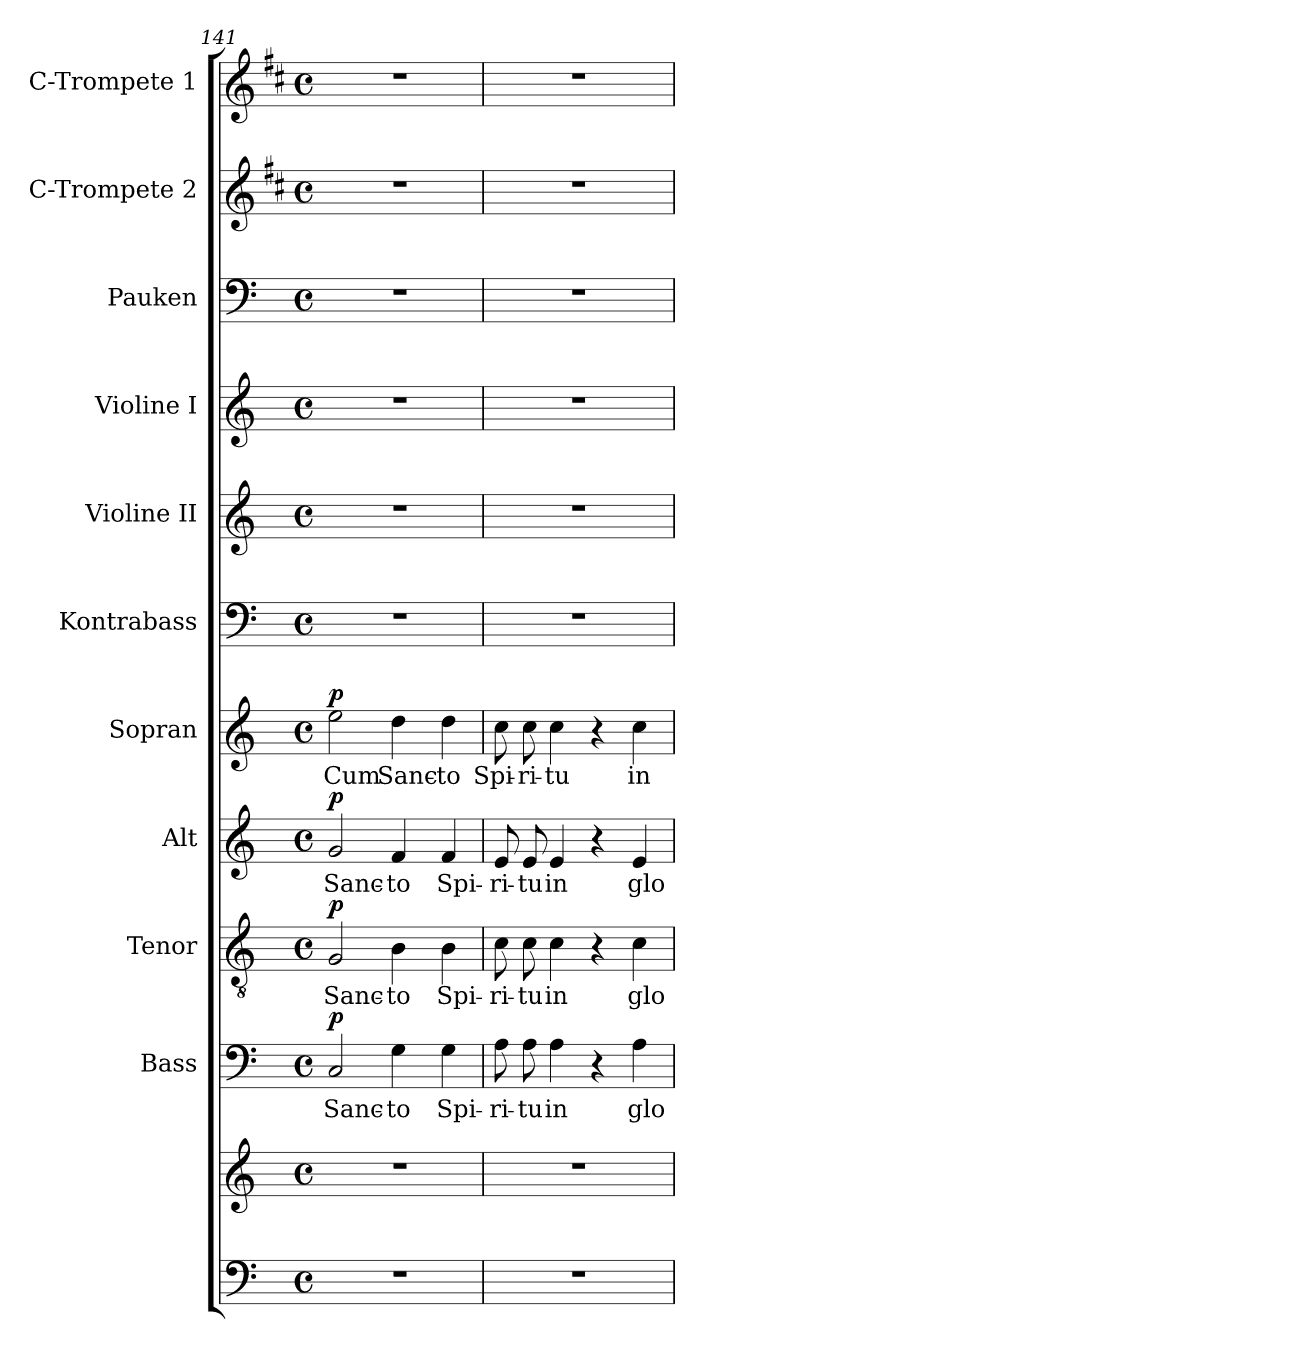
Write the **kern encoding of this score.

**kern	**kern	**kern	**text	**dynam	**kern	**text	**dynam	**kern	**text	**dynam	**kern	**text	**dynam	**kern	**kern	**kern	**kern	**kern	**kern
*part11	*part11	*part10	*part10	*part10	*part9	*part9	*part9	*part8	*part8	*part8	*part7	*part7	*part7	*part6	*part5	*part4	*part3	*part2	*part1
*staff12	*staff11	*staff10	*staff10	*staff10	*staff9	*staff9	*staff9	*staff8	*staff8	*staff8	*staff7	*staff7	*staff7	*staff6	*staff5	*staff4	*staff3	*staff2	*staff1
*	*	*I"Bass	*	*	*I"Tenor	*	*	*I"Alt	*	*	*I"Sopran	*	*	*I"Kontrabass	*I"Violine II	*I"Violine I	*I"Pauken	*I"C-Trompete 2	*I"C-Trompete 1
*	*	*I'B.	*	*	*I'T.	*	*	*I'A.	*	*	*I'S.	*	*	*I'Kb.	*I'Vl. II	*I'Vl. I	*I'Pk.	*I'C Trp. 2	*I'C Trp. 1
*clefF4	*clefG2	*clefF4	*	*	*clefGv2	*	*	*clefG2	*	*	*clefG2	*	*	*clefF4	*clefG2	*clefG2	*clefF4	*clefG2	*clefG2
*	*	*	*	*	*	*	*	*	*	*	*	*	*	*ITrd7c12	*	*	*	*ITrd1c2	*ITrd1c2
*k[]	*k[]	*k[]	*	*	*k[]	*	*	*k[]	*	*	*k[]	*	*	*k[]	*k[]	*k[]	*k[]	*k[]	*k[]
*C:	*C:	*C:	*	*	*C:	*	*	*C:	*	*	*C:	*	*	*C:	*C:	*C:	*C:	*C:	*C:
*M4/4	*M4/4	*M4/4	*	*	*M4/4	*	*	*M4/4	*	*	*M4/4	*	*	*M4/4	*M4/4	*M4/4	*M4/4	*M4/4	*M4/4
*met(c)	*met(c)	*met(c)	*	*	*met(c)	*	*	*met(c)	*	*	*met(c)	*	*	*met(c)	*met(c)	*met(c)	*met(c)	*met(c)	*met(c)
=141	=141	=141	=141	=141	=141	=141	=141	=141	=141	=141	=141	=141	=141	=141	=141	=141	=141	=141	=141
!	!	!	!LO:LY:b	!LO:DY:a	!	!LO:LY:b	!LO:DY:a	!	!LO:LY:b	!LO:DY:a	!	!LO:LY:b	!LO:DY:a	!	!	!	!	!	!
1r	1r	2C/	Sanc-	p	2G/	Sanc-	p	2g/	Sanc-	p	2ee\	Cum	p	1r	1r	1r	1r	1r	1r
!	!	!	!LO:LY:b	!	!	!LO:LY:b	!	!	!LO:LY:b	!	!	!LO:LY:b	!	!	!	!	!	!	!
.	.	4G\	-to	.	4B\	-to	.	4f/	-to	.	4dd\	Sanc-	.	.	.	.	.	.	.
!	!	!	!LO:LY:b	!	!	!LO:LY:b	!	!	!LO:LY:b	!	!	!LO:LY:b	!	!	!	!	!	!	!
.	.	4G\	Spi-	.	4B\	Spi-	.	4f/	Spi-	.	4dd\	-to	.	.	.	.	.	.	.
=142	=142	=142	=142	=142	=142	=142	=142	=142	=142	=142	=142	=142	=142	=142	=142	=142	=142	=142	=142
!	!	!	!LO:LY:b	!	!	!LO:LY:b	!	!	!LO:LY:b	!	!	!LO:LY:b	!	!	!	!	!	!	!
1r	1r	8A\	-ri-	.	8c\	-ri-	.	8e/	-ri-	.	8cc\	Spi-	.	1r	1r	1r	1r	1r	1r
!	!	!	!LO:LY:b	!	!	!LO:LY:b	!	!	!LO:LY:b	!	!	!LO:LY:b	!	!	!	!	!	!	!
.	.	8A\	-tu	.	8c\	-tu	.	8e/	-tu	.	8cc\	-ri-	.	.	.	.	.	.	.
!	!	!	!LO:LY:b	!	!	!LO:LY:b	!	!	!LO:LY:b	!	!	!LO:LY:b	!	!	!	!	!	!	!
.	.	4A\	in	.	4c\	in	.	4e/	in	.	4cc\	-tu	.	.	.	.	.	.	.
.	.	4r	.	.	4r	.	.	4r	.	.	4r	.	.	.	.	.	.	.	.
!	!	!	!LO:LY:b	!	!	!LO:LY:b	!	!	!LO:LY:b	!	!	!LO:LY:b	!	!	!	!	!	!	!
.	.	4A\	glo-	.	4c\	glo-	.	4e/	glo-	.	4cc\	in	.	.	.	.	.	.	.
=	=	=	=	=	=	=	=	=	=	=	=	=	=	=	=	=	=	=	=
*-	*-	*-	*-	*-	*-	*-	*-	*-	*-	*-	*-	*-	*-	*-	*-	*-	*-	*-	*-
